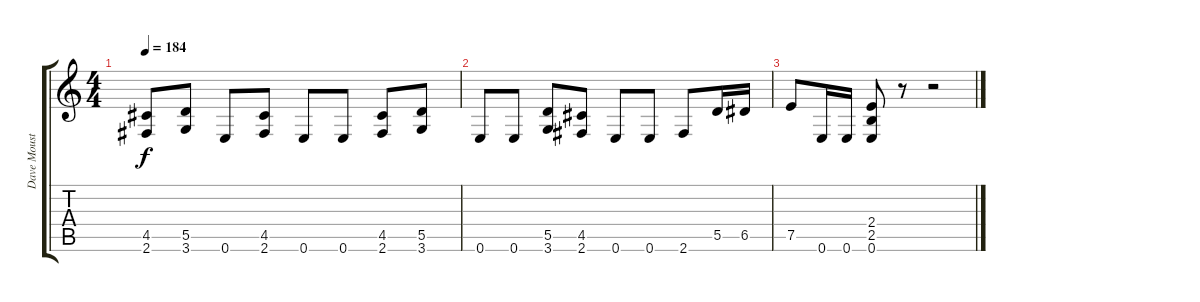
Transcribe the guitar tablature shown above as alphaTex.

\track ("Dave Moustaine" "Dave Moust") {instrument distortionguitar}
\staff {score tabs}
\tuning (E4 B3 G3 D3 A2 E2) {hide}
\ts (4 4)
\tempo 184
\clef g2
\ks c
(4.5 2.6).8{dy f} (5.5 3.6).8 0.6.8 (4.5 2.6).8 0.6.8 0.6.8 (4.5 2.6).8 (5.5 3.6).8 |
0.6.8 0.6.8 (5.5 3.6).8 (4.5 2.6).8 0.6.8 0.6.8 2.6.8 5.5.16 6.5.16 |
7.5.8 0.6.16 0.6.16 (2.4 2.5 0.6).8 r.8 r.2
